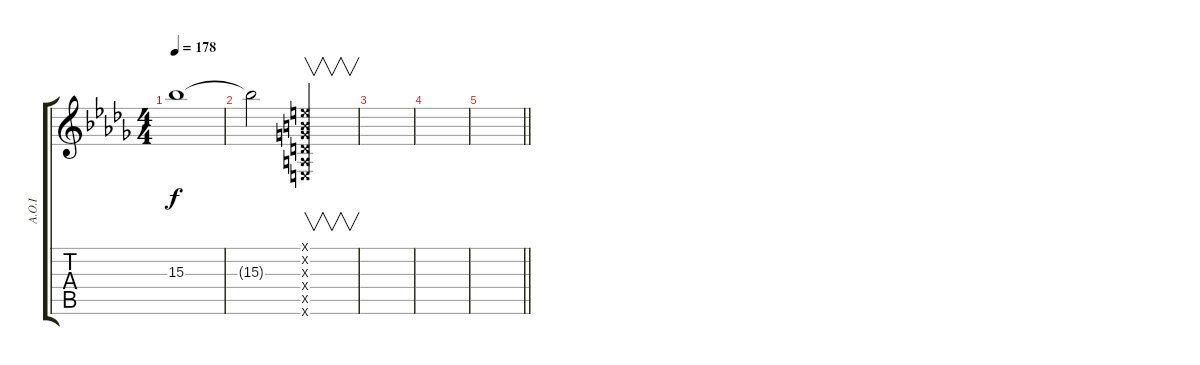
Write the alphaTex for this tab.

\track ("A.O.I" "A.O.I") {instrument distortionguitar}
\staff {score tabs}
\tuning (E4 B3 G3 D3 A2 E2) {hide}
\ts (4 4)
\tempo 178
\clef g2
\ks db
15.3{t}.1{dy f} |
15.3{t}.2 (0.1{x} 0.2{x} 0.3{x} 0.4{x} 0.5{x} 0.6{x}).2{v} |
|
|
\barLineRight lightlight
